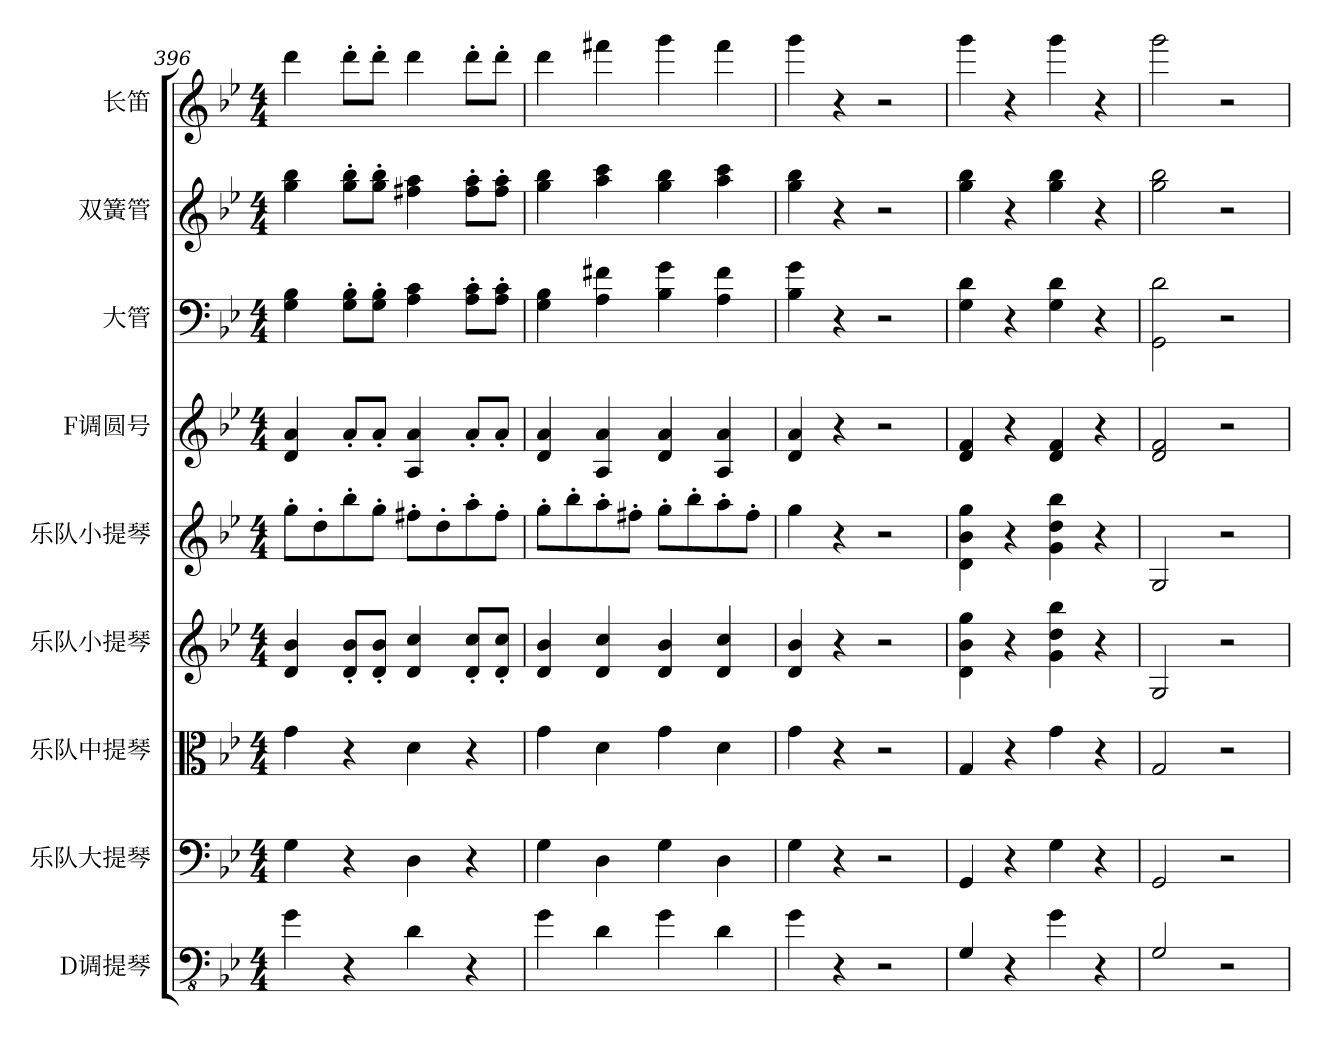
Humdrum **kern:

**kern	**kern	**kern	**kern	**kern	**kern	**kern	**kern	**kern
*part9	*part8	*part7	*part6	*part5	*part4	*part3	*part2	*part1
*staff9	*staff8	*staff7	*staff6	*staff5	*staff4	*staff3	*staff2	*staff1
*I"D调提琴	*I"乐队大提琴	*I"乐队中提琴	*I"乐队小提琴	*I"乐队小提琴	*I"F调圆号	*I"大管	*I"双簧管	*I"长笛
*clefFv4	*clefF4	*clefC3	*clefG2	*clefG2	*clefG2	*clefF4	*clefG2	*clefG2
*ITrd7c12	*	*	*	*	*ITrd4c7	*	*	*
*k[b-e-]	*k[b-e-]	*k[b-e-]	*k[b-e-]	*k[b-e-]	*k[b-e-a-]	*k[b-e-]	*k[b-e-]	*k[b-e-]
*M4/4	*M4/4	*M4/4	*M4/4	*M4/4	*M4/4	*M4/4	*M4/4	*M4/4
=396	=396	=396	=396	=396	=396	=396	=396	=396
4GG\	4G\	4g\	4d/ 4b-/	8gg'\L	4G/ 4d/	4G\ 4B-\	4gg\ 4bb-\	4ddd\
.	.	.	.	8dd'\	.	.	.	.
4r	4r	4r	8d/' 8b-/'L	8bb-'\	8d'/L	8G\' 8B-\'L	8gg\' 8bb-\'L	8ddd'\L
.	.	.	8d/' 8b-/'J	8gg'\J	8d'/J	8G\' 8B-\'J	8gg\' 8bb-\'J	8ddd'\J
4DD\	4D\	4d\	4d/ 4cc/	8ff#X'\L	4D/ 4d/	4A\ 4c\	4ff#X\ 4aa\	4ddd\
.	.	.	.	8dd'\	.	.	.	.
4r	4r	4r	8d/' 8cc/'L	8aa'\	8d'/L	8A\' 8c\'L	8ff#\' 8aa\'L	8ddd'\L
.	.	.	8d/' 8cc/'J	8ff#'\J	8d'/J	8A\' 8c\'J	8ff#\' 8aa\'J	8ddd'\J
=397	=397	=397	=397	=397	=397	=397	=397	=397
4GG\	4G\	4g\	4d/ 4b-/	8gg'\L	4G/ 4d/	4G\ 4B-\	4gg\ 4bb-\	4ddd\
.	.	.	.	8bb-'\	.	.	.	.
4DD\	4D\	4d\	4d/ 4cc/	8aa'\	4D/ 4d/	4A\ 4f#X\	4aa\ 4ccc\	4fff#X\
.	.	.	.	8ff#X'\J	.	.	.	.
4GG\	4G\	4g\	4d/ 4b-/	8gg'\L	4G/ 4d/	4B-\ 4g\	4gg\ 4bb-\	4ggg\
.	.	.	.	8bb-'\	.	.	.	.
4DD\	4D\	4d\	4d/ 4cc/	8aa'\	4D/ 4d/	4A\ 4f#\	4aa\ 4ccc\	4fff#\
.	.	.	.	8ff#'\J	.	.	.	.
!!LO:PB:g=z
=398	=398	=398	=398	=398	=398	=398	=398	=398
*	*	*	*	*	*	*	*	*MM190
4GG\	4G\	4g\	4d/ 4b-/	4gg\	4G/ 4d/	4B-\ 4g\	4gg\ 4bb-\	4ggg\
4r	4r	4r	4r	4r	4r	4r	4r	4r
2r	2r	2r	2r	2r	2r	2r	2r	2r
=399	=399	=399	=399	=399	=399	=399	=399	=399
*	*	*	*	*	*	*	*	*MM180
4GGG/	4GG/	4G/	4d\ 4b-\ 4gg\	4d\ 4b-\ 4gg\	4G/ 4B-/	4G\ 4d\	4gg\ 4bb-\	4ggg\
*	*	*	*	*	*	*	*	*MM172
4r	4r	4r	4r	4r	4r	4r	4r	4r
*	*	*	*	*	*	*	*	*MM165
4GG\	4G\	4g\	4g\ 4dd\ 4bb-\	4g\ 4dd\ 4bb-\	4G/ 4B-/	4G\ 4d\	4gg\ 4bb-\	4ggg\
*	*	*	*	*	*	*	*	*MM157
4r	4r	4r	4r	4r	4r	4r	4r	4r
=400	=400	=400	=400	=400	=400	=400	=400	=400
*	*	*	*	*	*	*	*	*MM160
2GGG/	2GG/	2G/	2G/	2G/	2G/ 2B-/	2GG\ 2d\	2gg\ 2bb-\	2ggg\
2r	2r	2r	2r	2r	2r	2r	2r	2r
=	=	=	=	=	=	=	=	=
*-	*-	*-	*-	*-	*-	*-	*-	*-
